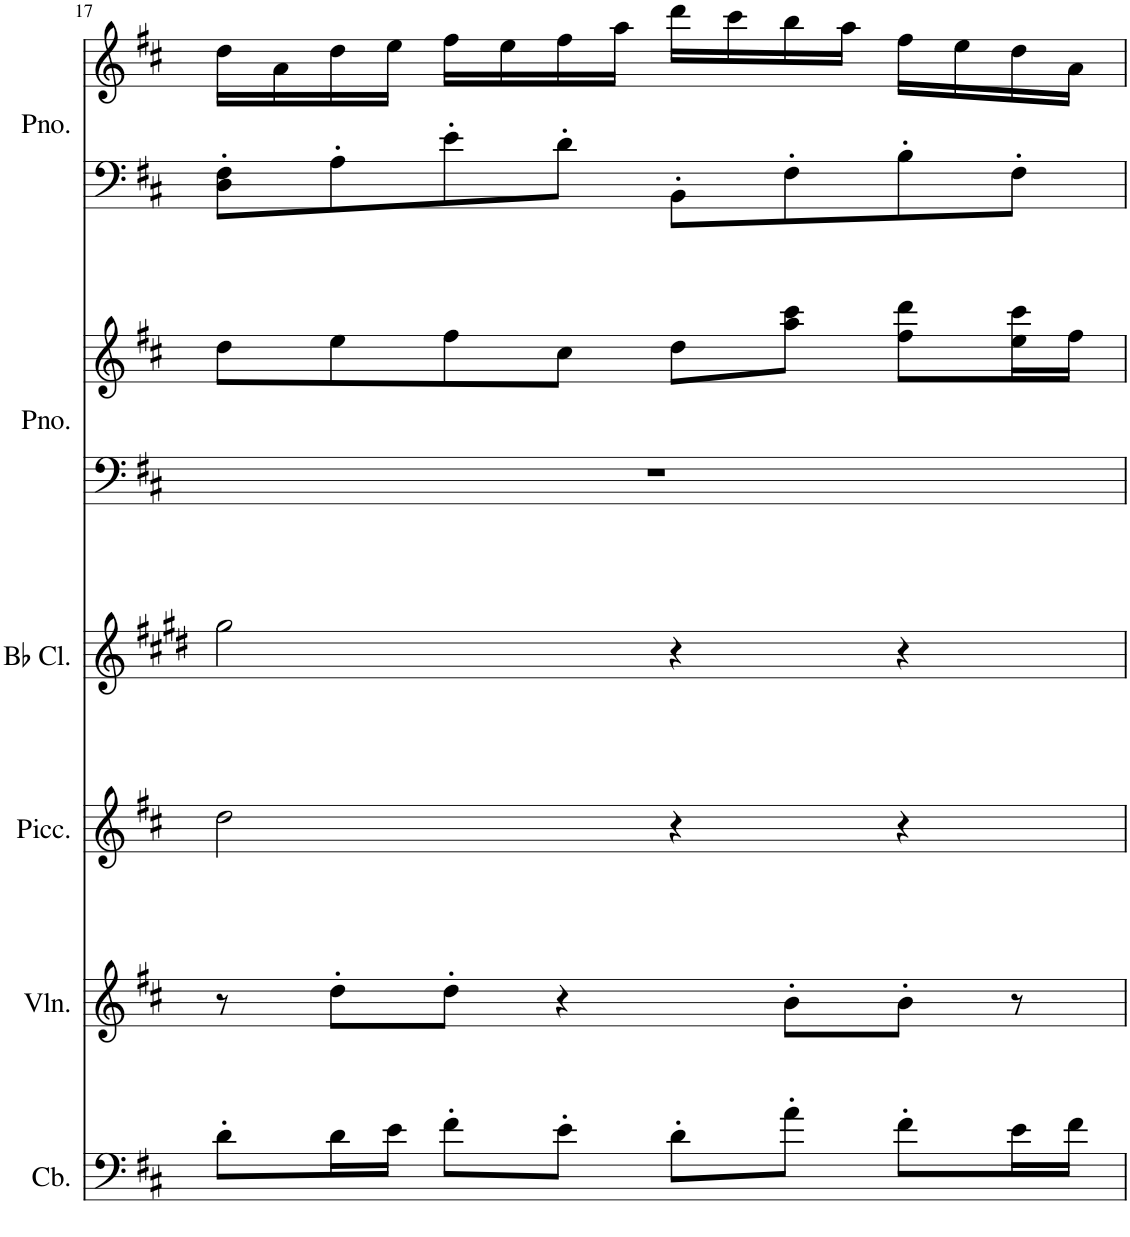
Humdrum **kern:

**kern	**kern	**kern	**kern	**kern	**kern	**kern	**kern
*part6	*part5	*part4	*part3	*part2	*part2	*part1	*part1
*staff8	*staff7	*staff6	*staff5	*staff4	*staff3	*staff2	*staff1
*I"Contrabass	*I"Violin	*I"Piccolo	*I"Bb Clarinet	*I"Piano	*	*I"Piano	*
*I'Cb.	*I'Vln.	*I'Picc.	*I'Bb Cl.	*I'Pno.	*	*I'Pno.	*
!!LO:PB:g=z
*clefF4	*clefG2	*clefG2	*clefG2	*clefF4	*clefG2	*clefF4	*clefG2
*Trd7c12	*	*Trd-7c-12	*Trd1c2	*	*	*	*
*k[f#c#]	*k[f#c#]	*k[f#c#]	*k[f#c#g#d#]	*k[f#c#]	*k[f#c#]	*k[f#c#]	*k[f#c#]
*M4/4	*M4/4	*M4/4	*M4/4	*M4/4	*M4/4	*M4/4	*M4/4
=17	=17	=17	=17	=17	=17	=17	=17
8d'\L	8r	2dd\	2gg#\	1r	8dd\L	8D\' 8F#\'L	16dd\LL
.	.	.	.	.	.	.	16a\
16d\L	8dd'\L	.	.	.	8ee\	8A'\	16dd\
16e\JJ	.	.	.	.	.	.	16ee\JJ
8f#'\L	8dd'\J	.	.	.	8ff#\	8e'\	16ff#\LL
.	.	.	.	.	.	.	16ee\
8e'\J	4r	.	.	.	8cc#\J	8d'\J	16ff#\
.	.	.	.	.	.	.	16aa\JJ
8d'\L	.	4r	4r	.	8dd\L	8BB'\L	16ddd\LL
.	.	.	.	.	.	.	16ccc#\
8a'\J	8b'\L	.	.	.	8aa\ 8ccc#\J	8F#'\	16bb\
.	.	.	.	.	.	.	16aa\JJ
8f#'\L	8b'\J	4r	4r	.	8ff#\ 8ddd\L	8B'\	16ff#\LL
.	.	.	.	.	.	.	16ee\
16e\L	8r	.	.	.	16ee\ 16ccc#\L	8F#'\J	16dd\
16f#\JJ	.	.	.	.	16ff#\JJ	.	16a\JJ
=	=	=	=	=	=	=	=
*-	*-	*-	*-	*-	*-	*-	*-
